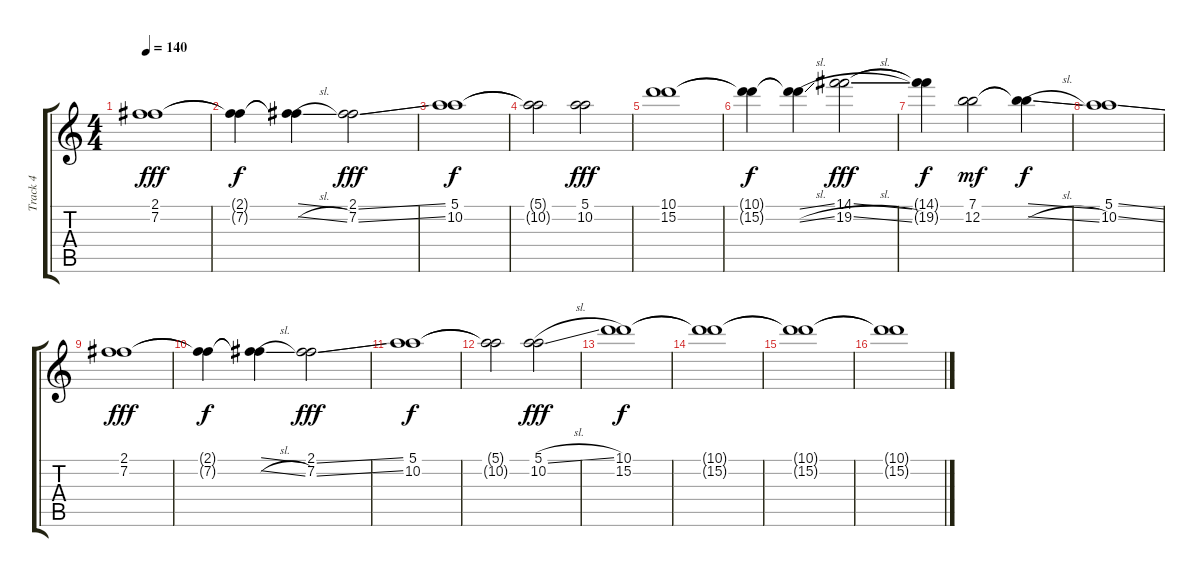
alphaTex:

\track ("Track 4" "Track 4") {instrument overdrivenguitar}
\staff {score tabs}
\tuning (E4 B3 G3 D3 A2 E2) {hide}
\ts (4 4)
\tempo 140
\clef g2
\ks c
(2.1 7.2).1{dy fff} |
(2.1{t} 7.2{t}).4{dy f} (2.1{sl t} 7.2{sl t}).4 (2.1{ss} 7.2{ss}).2{dy fff} |
(5.1 10.2).1{dy f} |
(5.1{t} 10.2{t}).2 (5.1 10.2).2{dy fff} |
(10.1 15.2).1 |
(10.1{t} 15.2{t}).4{dy f} (10.1{sl t} 15.2{sl t}).4 (14.1{sl} 19.2{sl}).2{dy fff} |
(14.1{t} 19.2{t}).4{dy f} (7.1 12.2).2{dy mf} (7.1{sl t} 12.2{sl t}).4{dy f} |
(5.1{ss} 10.2{ss}).1 |
(2.1 7.2).1{dy fff} |
(2.1{t} 7.2{t}).4{dy f} (2.1{sl t} 7.2{sl t}).4 (2.1{ss} 7.2{ss}).2{dy fff} |
(5.1 10.2).1{dy f} |
(5.1{t} 10.2{t}).2 (5.1{sl} 10.2).2{dy fff} |
(10.1 15.2).1{dy f} |
(10.1{t} 15.2{t}).1 |
(10.1{t} 15.2{t}).1 |
(10.1{t} 15.2{t}).1
